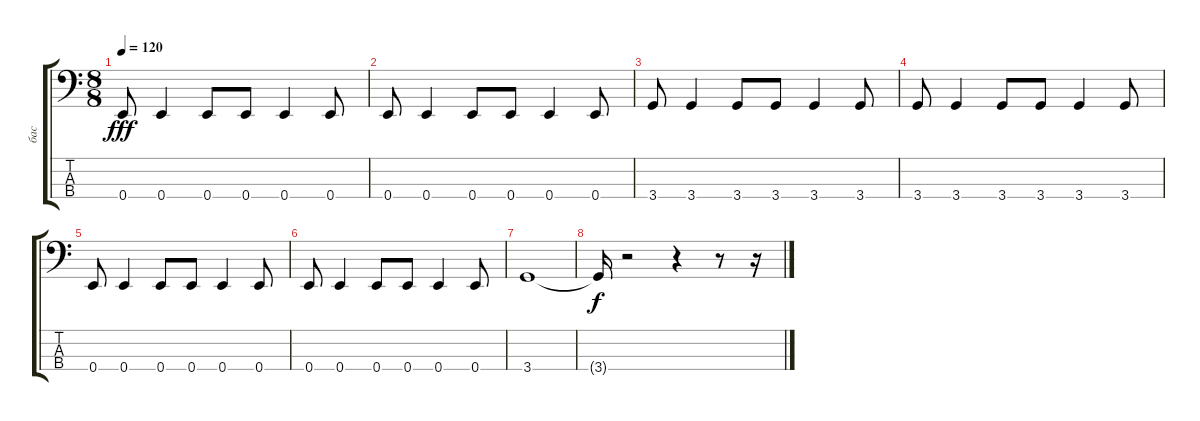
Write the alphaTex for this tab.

\track ("бас" "бас") {instrument fretlessbass}
\staff {score tabs}
\tuning (G2 D2 A1 E1) {hide}
\ts (8 8)
\tempo 120
\clef f4
\ks c
0.4.8{dy fff} 0.4.4 0.4.8 0.4.8 0.4.4 0.4.8 |
0.4.8 0.4.4 0.4.8 0.4.8 0.4.4 0.4.8 |
3.4.8 3.4.4 3.4.8 3.4.8 3.4.4 3.4.8 |
3.4.8 3.4.4 3.4.8 3.4.8 3.4.4 3.4.8 |
0.4.8 0.4.4 0.4.8 0.4.8 0.4.4 0.4.8 |
0.4.8 0.4.4 0.4.8 0.4.8 0.4.4 0.4.8{volume 16} |
3.4.1 |
3.4{t}.16{dy f} r.2 r.4 r.8 r.16
